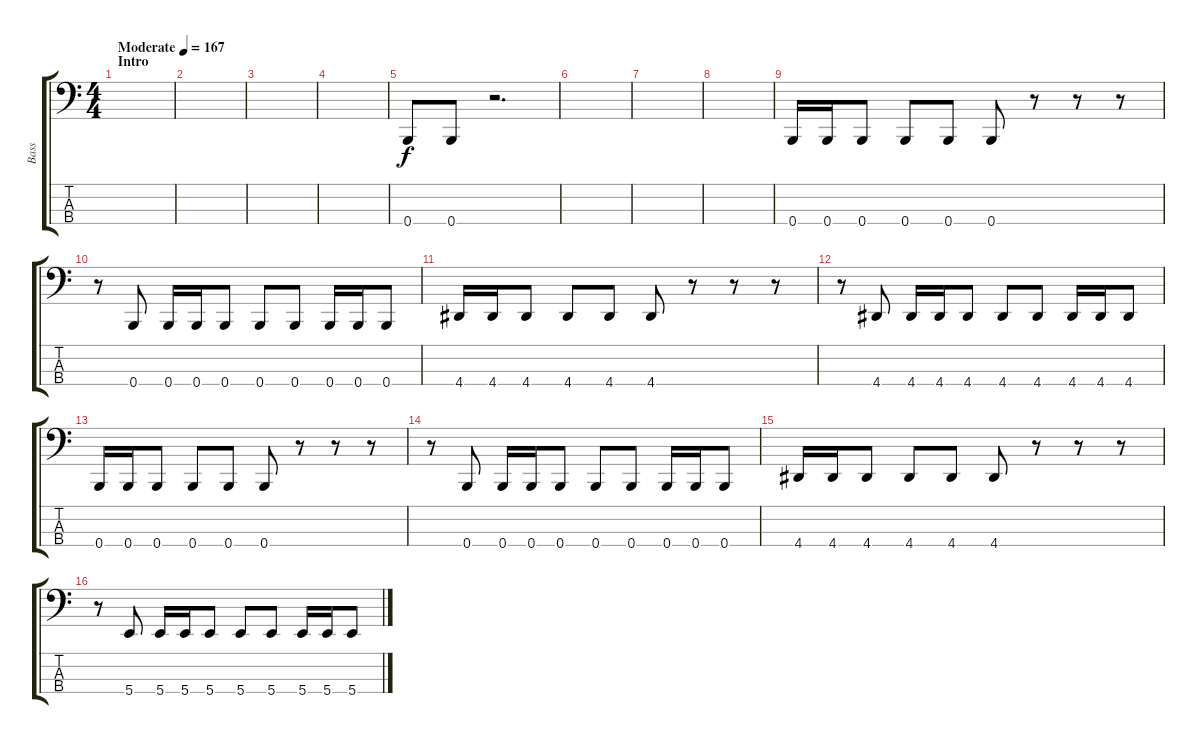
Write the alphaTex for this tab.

\track ("Bass" "Bass") {instrument electricbasspick}
\staff {score tabs}
\tuning (E2 B1 Gb1 B0) {hide}
\ts (4 4)
\section ("" "Intro")
\tempo (167 "Moderate")
\clef f4
\ks c
|
|
|
|
0.4.8 0.4.8 r.2{d} |
|
|
|
0.4.16 0.4.16 0.4.8 0.4.8 0.4.8 0.4.8 r.8 r.8 r.8 |
r.8 0.4.8 0.4.16 0.4.16 0.4.8 0.4.8 0.4.8 0.4.16 0.4.16 0.4.8 |
4.4.16 4.4.16 4.4.8 4.4.8 4.4.8 4.4.8 r.8 r.8 r.8 |
r.8 4.4.8 4.4.16 4.4.16 4.4.8 4.4.8 4.4.8 4.4.16 4.4.16 4.4.8 |
0.4.16 0.4.16 0.4.8 0.4.8 0.4.8 0.4.8 r.8 r.8 r.8 |
r.8 0.4.8 0.4.16 0.4.16 0.4.8 0.4.8 0.4.8 0.4.16 0.4.16 0.4.8 |
4.4.16 4.4.16 4.4.8 4.4.8 4.4.8 4.4.8 r.8 r.8 r.8 |
r.8 5.4.8 5.4.16 5.4.16 5.4.8 5.4.8 5.4.8 5.4.16 5.4.16 5.4.8
